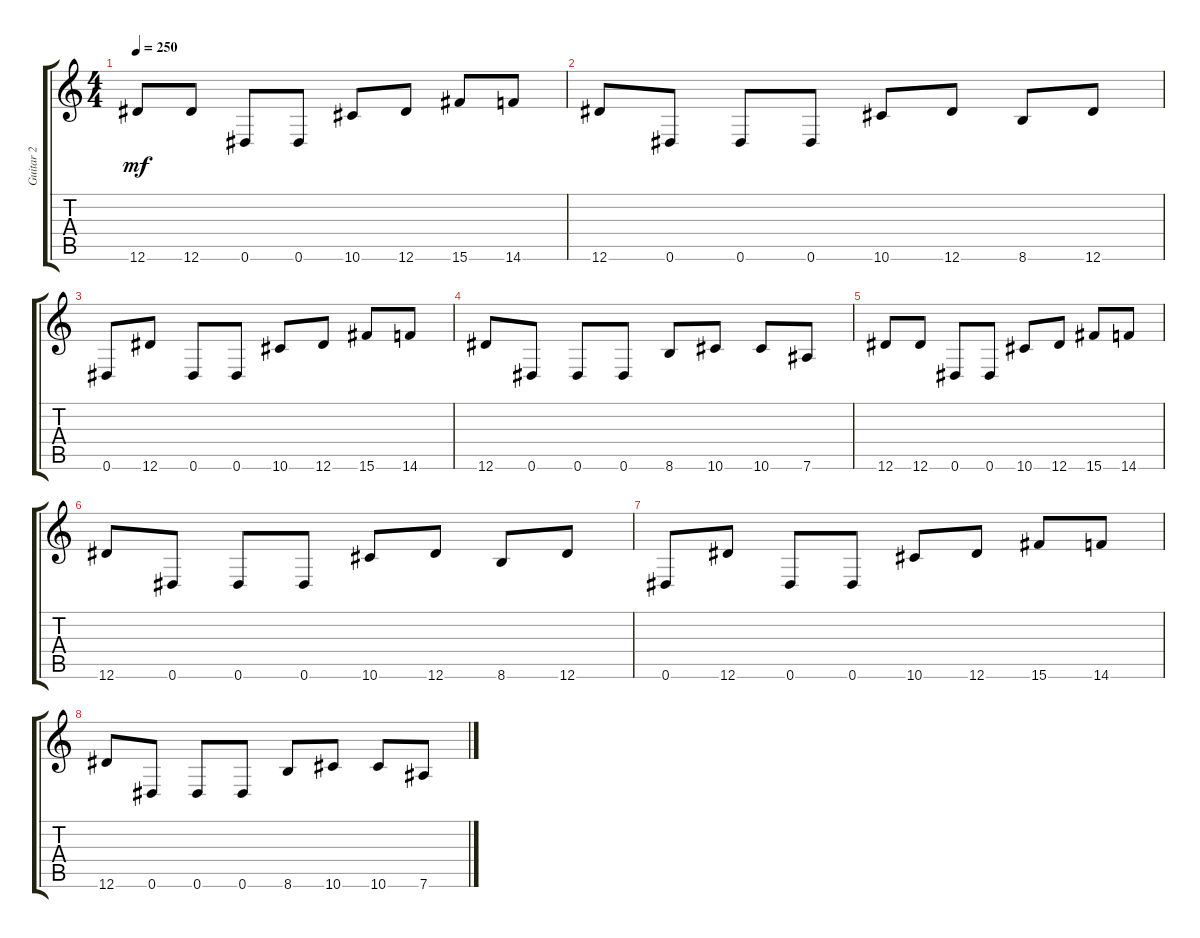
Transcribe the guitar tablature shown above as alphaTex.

\track ("Guitar 2" "Guitar 2") {instrument acousticguitarsteel}
\staff {score tabs}
\tuning (Eb4 Bb3 Gb3 Db3 Ab2 Eb2) {hide}
\ts (4 4)
\tempo 250
\clef g2
\ks c
12.6.8{dy mf} 12.6.8 0.6.8 0.6.8 10.6.8 12.6.8 15.6.8 14.6.8 |
12.6.8 0.6.8 0.6.8 0.6.8 10.6.8 12.6.8 8.6.8 12.6.8 |
0.6.8 12.6.8 0.6.8 0.6.8 10.6.8 12.6.8 15.6.8 14.6.8 |
12.6.8 0.6.8 0.6.8 0.6.8 8.6.8 10.6.8 10.6.8 7.6.8 |
12.6.8 12.6.8 0.6.8 0.6.8 10.6.8 12.6.8 15.6.8 14.6.8 |
12.6.8 0.6.8 0.6.8 0.6.8 10.6.8 12.6.8 8.6.8 12.6.8 |
0.6.8 12.6.8 0.6.8 0.6.8 10.6.8 12.6.8 15.6.8 14.6.8 |
12.6.8 0.6.8 0.6.8 0.6.8 8.6.8 10.6.8 10.6.8 7.6.8
